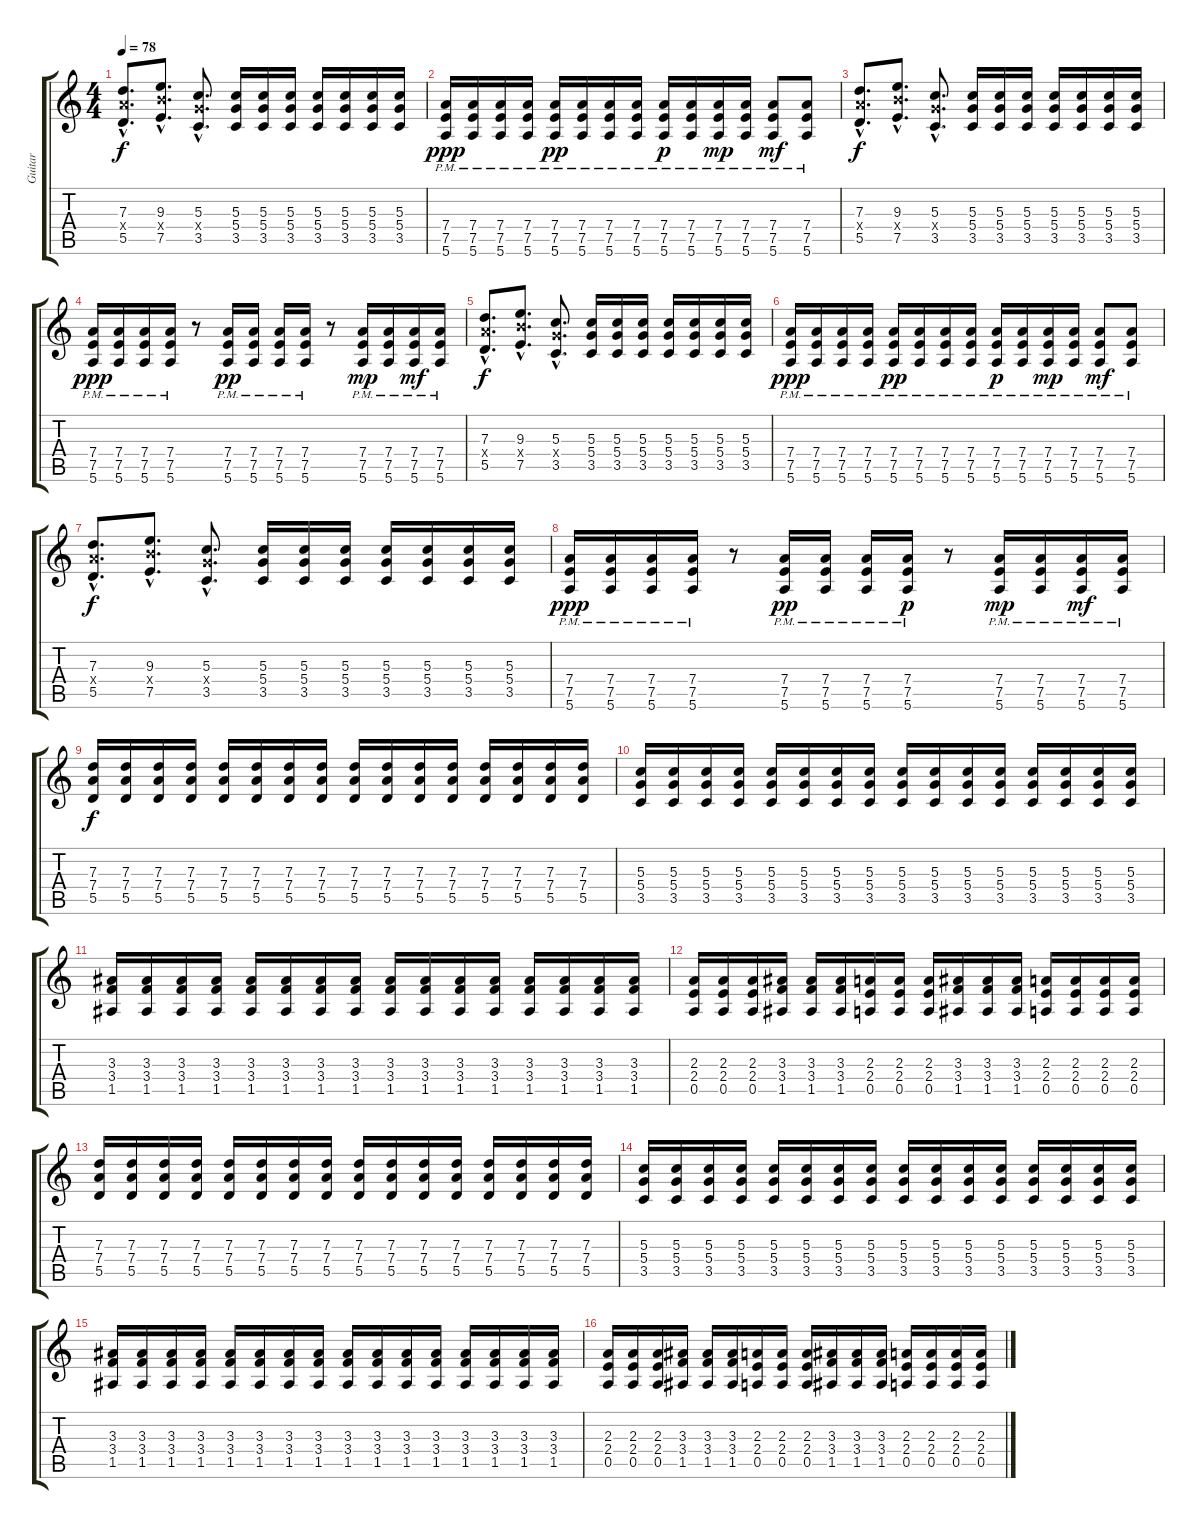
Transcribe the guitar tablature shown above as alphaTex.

\track ("Guitar" "Guitar") {instrument overdrivenguitar}
\staff {score tabs}
\tuning (E4 B3 G3 D3 A2 E2) {hide}
\ts (4 4)
\tempo 78
\clef g2
\ks c
(7.3{hac} 7.4{hac x} 5.5{hac}).8{d dy f} (9.3 9.4{hac x} 7.5{hac}).8{d} (5.3{hac} 5.4{hac x} 3.5{hac}).8{d} (5.3 5.4 3.5).16 (5.3 5.4 3.5).16 (5.3 5.4 3.5).16 (5.3 5.4 3.5).16 (5.3 5.4 3.5).16 (5.3 5.4 3.5).16 (5.3 5.4 3.5).16 |
(7.4{pm} 7.5 5.6).16{dy ppp} (7.4{pm} 7.5 5.6).16 (7.4{pm} 7.5 5.6).16 (7.4{pm} 7.5 5.6).16 (7.4{pm} 7.5 5.6).16{dy pp} (7.4{pm} 7.5 5.6).16 (7.4{pm} 7.5 5.6).16 (7.4{pm} 7.5 5.6).16 (7.4{pm} 7.5 5.6).16{dy p} (7.4{pm} 7.5 5.6).16 (7.4{pm} 7.5 5.6).16{dy mp} (7.4{pm} 7.5 5.6).16 (7.4{pm} 7.5 5.6).8{dy mf} (7.4{pm} 7.5 5.6).8 |
(7.3{hac} 7.4{hac x} 5.5{hac}).8{d dy f} (9.3 9.4{hac x} 7.5{hac}).8{d} (5.3{hac} 5.4{hac x} 3.5{hac}).8{d} (5.3 5.4 3.5).16 (5.3 5.4 3.5).16 (5.3 5.4 3.5).16 (5.3 5.4 3.5).16 (5.3 5.4 3.5).16 (5.3 5.4 3.5).16 (5.3 5.4 3.5).16 |
(7.4{pm} 7.5 5.6).16{dy ppp} (7.4{pm} 7.5 5.6).16 (7.4{pm} 7.5 5.6).16 (7.4{pm} 7.5{pm} 5.6{pm}).16 r.8 (7.4{pm} 7.5 5.6).16{dy pp} (7.4{pm} 7.5 5.6).16 (7.4{pm} 7.5 5.6).16 (7.4{pm} 7.5 5.6).16 r.8 (7.4{pm} 7.5 5.6).16{dy mp} (7.4{pm} 7.5 5.6).16 (7.4{pm} 7.5 5.6).16{dy mf} (7.4{pm} 7.5 5.6).16 |
(7.3{hac} 7.4{hac x} 5.5{hac}).8{d dy f} (9.3 9.4{hac x} 7.5{hac}).8{d} (5.3{hac} 5.4{hac x} 3.5{hac}).8{d} (5.3 5.4 3.5).16 (5.3 5.4 3.5).16 (5.3 5.4 3.5).16 (5.3 5.4 3.5).16 (5.3 5.4 3.5).16 (5.3 5.4 3.5).16 (5.3 5.4 3.5).16 |
(7.4{pm} 7.5 5.6).16{dy ppp} (7.4{pm} 7.5 5.6).16 (7.4{pm} 7.5 5.6).16 (7.4{pm} 7.5 5.6).16 (7.4{pm} 7.5 5.6).16{dy pp} (7.4{pm} 7.5 5.6).16 (7.4{pm} 7.5 5.6).16 (7.4{pm} 7.5 5.6).16 (7.4{pm} 7.5 5.6).16{dy p} (7.4{pm} 7.5 5.6).16 (7.4{pm} 7.5 5.6).16{dy mp} (7.4{pm} 7.5 5.6).16 (7.4{pm} 7.5 5.6).8{dy mf} (7.4{pm} 7.5 5.6).8 |
(7.3{hac} 7.4{hac x} 5.5{hac}).8{d dy f} (9.3 9.4{hac x} 7.5{hac}).8{d} (5.3{hac} 5.4{hac x} 3.5{hac}).8{d} (5.3 5.4 3.5).16 (5.3 5.4 3.5).16 (5.3 5.4 3.5).16 (5.3 5.4 3.5).16 (5.3 5.4 3.5).16 (5.3 5.4 3.5).16 (5.3 5.4 3.5).16 |
(7.4{pm} 7.5 5.6).16{dy ppp} (7.4{pm} 7.5 5.6).16 (7.4{pm} 7.5 5.6).16 (7.4{pm} 7.5 5.6).16 r.8 (7.4{pm} 7.5 5.6).16{dy pp} (7.4{pm} 7.5 5.6).16 (7.4{pm} 7.5 5.6).16 (7.4{pm} 7.5 5.6).16{dy p} r.8 (7.4{pm} 7.5 5.6).16{dy mp} (7.4{pm} 7.5 5.6).16 (7.4{pm} 7.5 5.6).16{dy mf} (7.4{pm} 7.5 5.6).16 |
(7.3 7.4 5.5).16{dy f} (7.3 7.4 5.5).16 (7.3 7.4 5.5).16 (7.3 7.4 5.5).16 (7.3 7.4 5.5).16 (7.3 7.4 5.5).16 (7.3 7.4 5.5).16 (7.3 7.4 5.5).16 (7.3 7.4 5.5).16 (7.3 7.4 5.5).16 (7.3 7.4 5.5).16 (7.3 7.4 5.5).16 (7.3 7.4 5.5).16 (7.3 7.4 5.5).16 (7.3 7.4 5.5).16 (7.3 7.4 5.5).16 |
(5.3 5.4 3.5).16 (5.3 5.4 3.5).16 (5.3 5.4 3.5).16 (5.3 5.4 3.5).16 (5.3 5.4 3.5).16 (5.3 5.4 3.5).16 (5.3 5.4 3.5).16 (5.3 5.4 3.5).16 (5.3 5.4 3.5).16 (5.3 5.4 3.5).16 (5.3 5.4 3.5).16 (5.3 5.4 3.5).16 (5.3 5.4 3.5).16 (5.3 5.4 3.5).16 (5.3 5.4 3.5).16 (5.3 5.4 3.5).16 |
(3.3 3.4 1.5).16 (3.3 3.4 1.5).16 (3.3 3.4 1.5).16 (3.3 3.4 1.5).16 (3.3 3.4 1.5).16 (3.3 3.4 1.5).16 (3.3 3.4 1.5).16 (3.3 3.4 1.5).16 (3.3 3.4 1.5).16 (3.3 3.4 1.5).16 (3.3 3.4 1.5).16 (3.3 3.4 1.5).16 (3.3 3.4 1.5).16 (3.3 3.4 1.5).16 (3.3 3.4 1.5).16 (3.3 3.4 1.5).16 |
(2.3 2.4 0.5).16 (2.3 2.4 0.5).16 (2.3 2.4 0.5).16 (3.3 3.4 1.5).16 (3.3 3.4 1.5).16 (3.3 3.4 1.5).16 (2.3 2.4 0.5).16 (2.3 2.4 0.5).16 (2.3 2.4 0.5).16 (3.3 3.4 1.5).16 (3.3 3.4 1.5).16 (3.3 3.4 1.5).16 (2.3 2.4 0.5).16 (2.3 2.4 0.5).16 (2.3 2.4 0.5).16 (2.3 2.4 0.5).16 |
(7.3 7.4 5.5).16 (7.3 7.4 5.5).16 (7.3 7.4 5.5).16 (7.3 7.4 5.5).16 (7.3 7.4 5.5).16 (7.3 7.4 5.5).16 (7.3 7.4 5.5).16 (7.3 7.4 5.5).16 (7.3 7.4 5.5).16 (7.3 7.4 5.5).16 (7.3 7.4 5.5).16 (7.3 7.4 5.5).16 (7.3 7.4 5.5).16 (7.3 7.4 5.5).16 (7.3 7.4 5.5).16 (7.3 7.4 5.5).16 |
(5.3 5.4 3.5).16 (5.3 5.4 3.5).16 (5.3 5.4 3.5).16 (5.3 5.4 3.5).16 (5.3 5.4 3.5).16 (5.3 5.4 3.5).16 (5.3 5.4 3.5).16 (5.3 5.4 3.5).16 (5.3 5.4 3.5).16 (5.3 5.4 3.5).16 (5.3 5.4 3.5).16 (5.3 5.4 3.5).16 (5.3 5.4 3.5).16 (5.3 5.4 3.5).16 (5.3 5.4 3.5).16 (5.3 5.4 3.5).16 |
(3.3 3.4 1.5).16 (3.3 3.4 1.5).16 (3.3 3.4 1.5).16 (3.3 3.4 1.5).16 (3.3 3.4 1.5).16 (3.3 3.4 1.5).16 (3.3 3.4 1.5).16 (3.3 3.4 1.5).16 (3.3 3.4 1.5).16 (3.3 3.4 1.5).16 (3.3 3.4 1.5).16 (3.3 3.4 1.5).16 (3.3 3.4 1.5).16 (3.3 3.4 1.5).16 (3.3 3.4 1.5).16 (3.3 3.4 1.5).16 |
(2.3 2.4 0.5).16 (2.3 2.4 0.5).16 (2.3 2.4 0.5).16 (3.3 3.4 1.5).16 (3.3 3.4 1.5).16 (3.3 3.4 1.5).16 (2.3 2.4 0.5).16 (2.3 2.4 0.5).16 (2.3 2.4 0.5).16 (3.3 3.4 1.5).16 (3.3 3.4 1.5).16 (3.3 3.4 1.5).16 (2.3 2.4 0.5).16 (2.3 2.4 0.5).16 (2.3 2.4 0.5).16 (2.3 2.4 0.5).16
